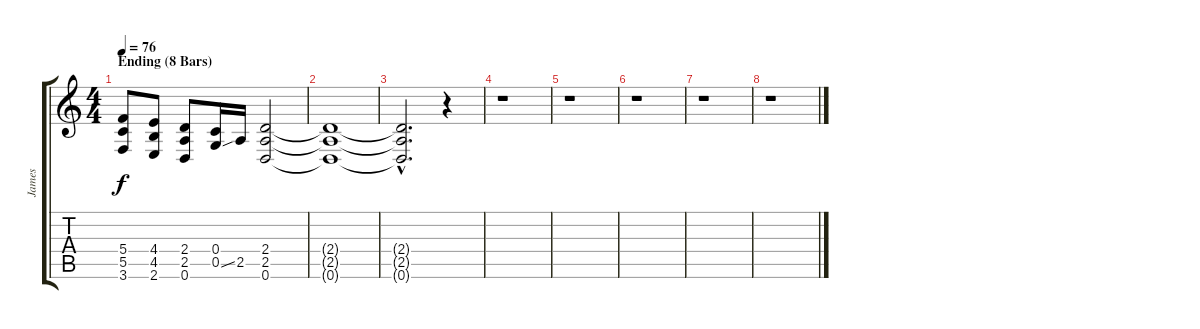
\track ("James" "James") {instrument distortionguitar}
\staff {score tabs}
\tuning (D4 A3 F3 C3 G2 D2) {hide}
\ts (4 4)
\section ("" "Ending (8 Bars)")
\tempo 76
\clef g2
\ks c
(5.4 5.5 3.6).8{dy f} (4.4 4.5 2.6).8 (2.4 2.5 0.6).8 (0.4 0.5{ss}).16 2.5.16 (2.4 2.5 0.6).2 |
(2.4{t} 2.5{t} 0.6{t}).1 |
(2.4{hac t} 2.5{hac t} 0.6{hac t}).2{d} r.4 |
r.1 |
r.1 |
r.1 |
r.1 |
r.1
